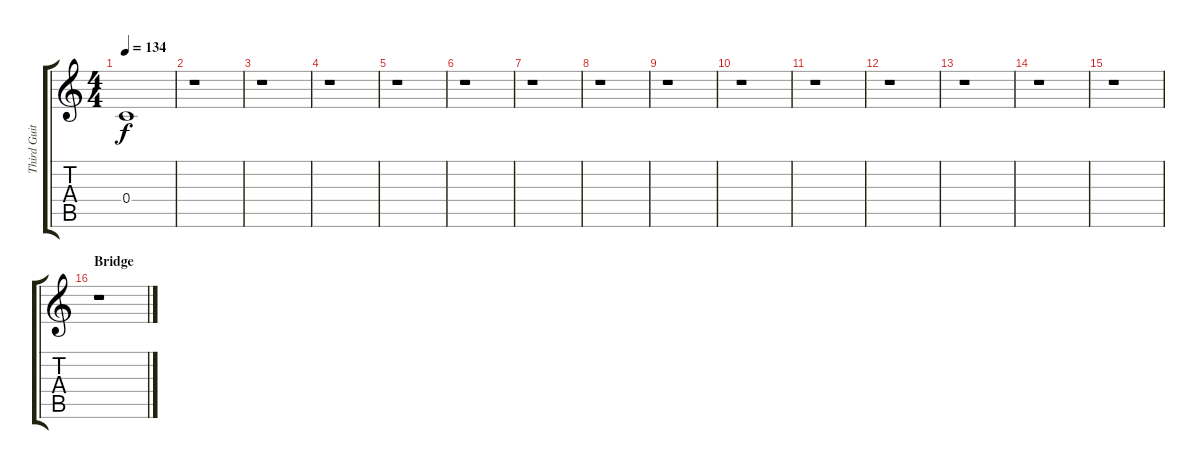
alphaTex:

\track ("Third Guitar" "Third Guit") {instrument distortionguitar}
\staff {score tabs}
\tuning (D4 A3 F3 C3 G2 D2) {hide}
\ts (4 4)
\tempo 134
\clef g2
\ks c
0.4{t}.1{dy f} |
r.1 |
r.1 |
r.1 |
r.1 |
r.1 |
r.1 |
r.1 |
r.1 |
r.1 |
r.1 |
r.1 |
r.1 |
r.1 |
r.1 |
\section ("" "Bridge")
r.1
